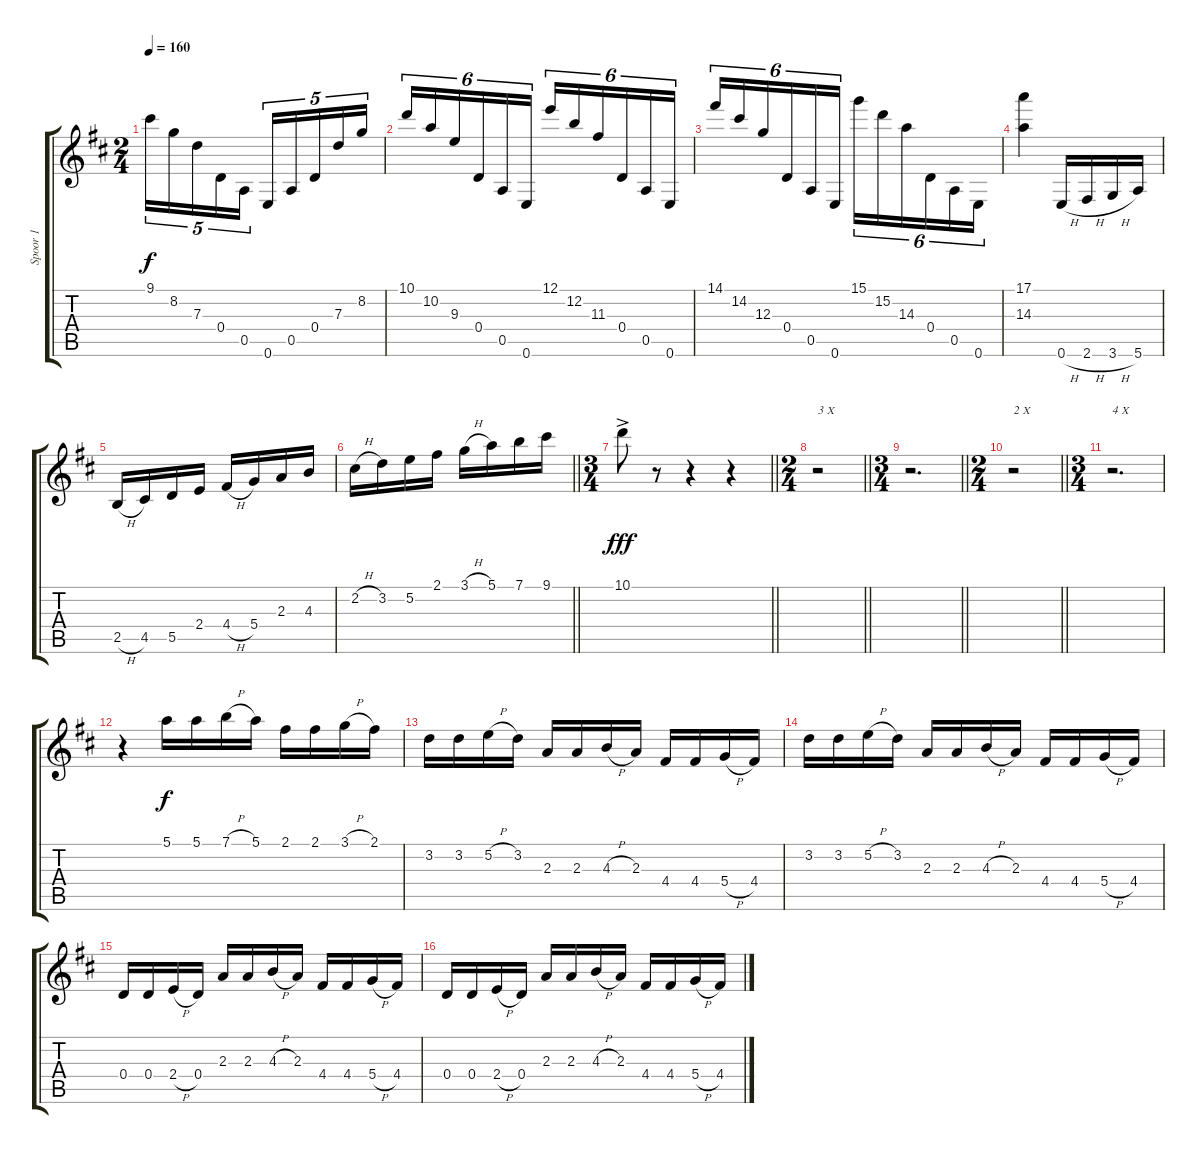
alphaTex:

\track ("Spoor 1" "Spoor 1") {instrument acousticguitarnylon}
\staff {score tabs}
\tuning (E4 B3 G3 D3 A2 E2) {hide}
\ts (2 4)
\tempo 160
\clef g2
\ks d
9.1.16{tu (5 4) dy f} 8.2.16{tu (5 4)} 7.3.16{tu (5 4)} 0.4.16{tu (5 4)} 0.5.16{tu (5 4)} 0.6.16{tu (5 4)} 0.5.16{tu (5 4)} 0.4.16{tu (5 4)} 7.3.16{tu (5 4)} 8.2.16{tu (5 4)} |
10.1.16{tu (6 4)} 10.2.16{tu (6 4)} 9.3.16{tu (6 4)} 0.4.16{tu (6 4)} 0.5.16{tu (6 4)} 0.6.16{tu (6 4)} 12.1.16{tu (6 4)} 12.2.16{tu (6 4)} 11.3.16{tu (6 4)} 0.4.16{tu (6 4)} 0.5.16{tu (6 4)} 0.6.16{tu (6 4)} |
14.1.16{tu (6 4)} 14.2.16{tu (6 4)} 12.3.16{tu (6 4)} 0.4.16{tu (6 4)} 0.5.16{tu (6 4)} 0.6.16{tu (6 4)} 15.1.16{tu (6 4)} 15.2.16{tu (6 4)} 14.3.16{tu (6 4)} 0.4.16{tu (6 4)} 0.5.16{tu (6 4)} 0.6.16{tu (6 4)} |
(17.1 14.3).4 0.6{h}.16 2.6{h}.16 3.6{h}.16 5.6.16 |
2.5{h}.16 4.5.16 5.5.16 2.4.16 4.4{h}.16 5.4.16 2.3.16 4.3.16 |
\barLineRight lightlight
2.2{h}.16 3.2.16 5.2.16 2.1.16 3.1{h}.16 5.1.16 7.1.16 9.1.16 |
\ts (3 4)
\barLineRight lightlight
10.1{ac}.8{dy fff} r.8 r.4 r.4 |
\ts (2 4)
\barLineRight lightlight
r.2{txt "3 X"} |
\ts (3 4)
\barLineRight lightlight
r.2{d} |
\ts (2 4)
\barLineRight lightlight
r.2{txt "2 X"} |
\ts (3 4)
r.2{d txt "4 X"} |
r.4 5.1.16{dy f} 5.1.16 7.1{h}.16 5.1.16 2.1.16 2.1.16 3.1{h}.16 2.1.16 |
3.2.16 3.2.16 5.2{h}.16 3.2.16 2.3.16 2.3.16 4.3{h}.16 2.3.16 4.4.16 4.4.16 5.4{h}.16 4.4.16 |
3.2.16 3.2.16 5.2{h}.16 3.2.16 2.3.16 2.3.16 4.3{h}.16 2.3.16 4.4.16 4.4.16 5.4{h}.16 4.4.16 |
0.4.16 0.4.16 2.4{h}.16 0.4.16 2.3.16 2.3.16 4.3{h}.16 2.3.16 4.4.16 4.4.16 5.4{h}.16 4.4.16 |
0.4.16 0.4.16 2.4{h}.16 0.4.16 2.3.16 2.3.16 4.3{h}.16 2.3.16 4.4.16 4.4.16 5.4{h}.16 4.4.16
